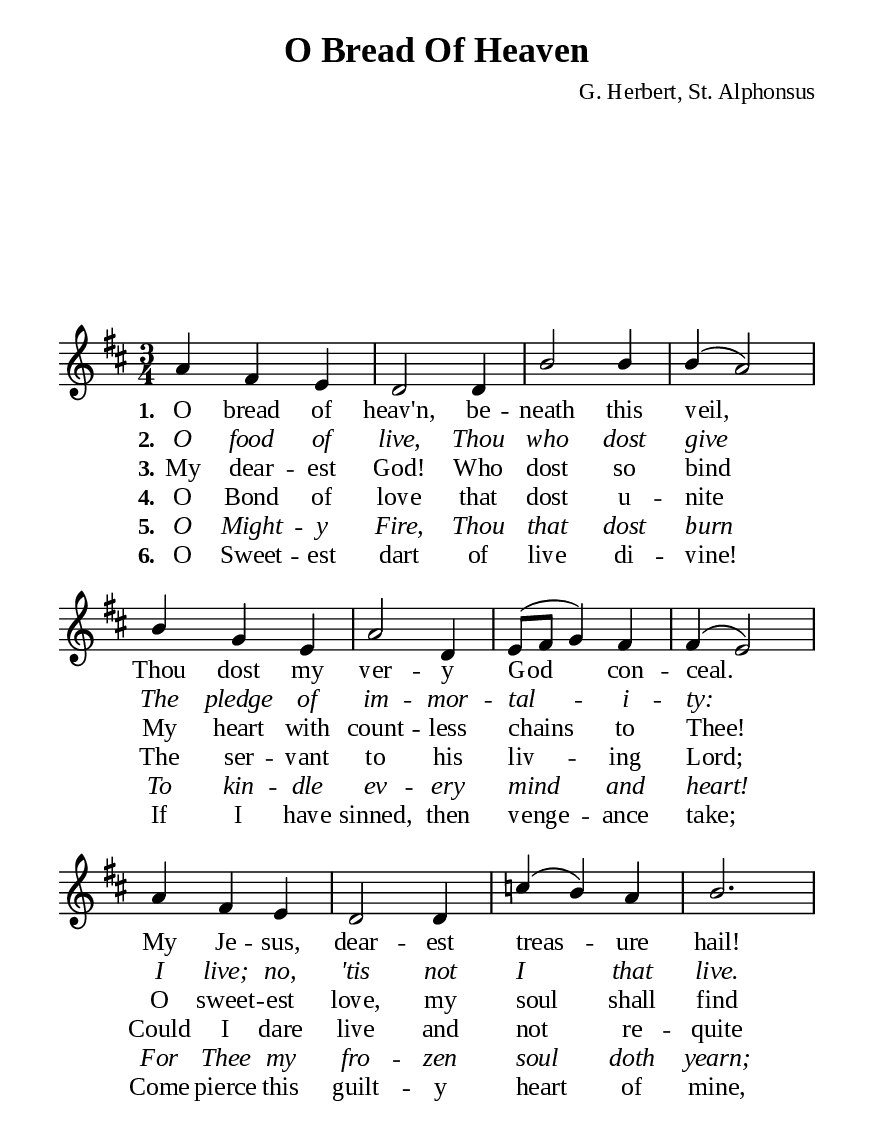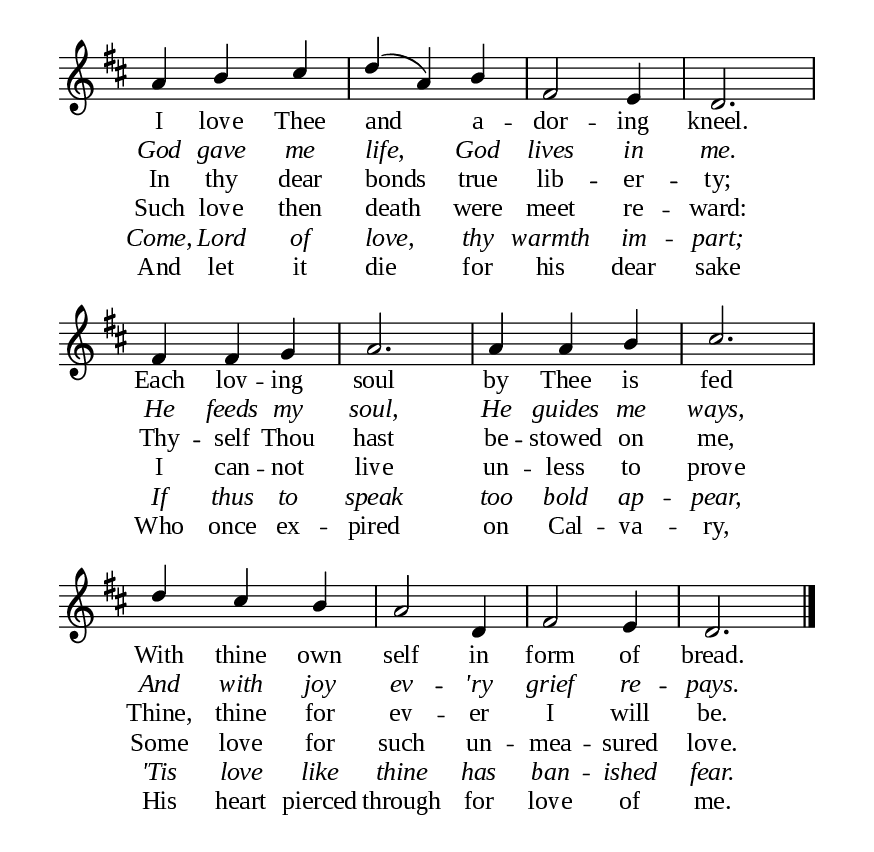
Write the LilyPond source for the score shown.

\version "2.18.2"

\header {
  title = "O Bread Of Heaven"
  composer = "G. Herbert, St. Alphonsus"
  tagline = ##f
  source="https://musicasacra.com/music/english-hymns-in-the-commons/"
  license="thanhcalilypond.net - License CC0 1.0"
}

global= {
  \key d \major
  \time 3/4
  \override Score.BarNumber.break-visibility = ##(#f #f #f)
  \override Lyrics.LyricSpace.minimum-distance = #3.0
}

\paper {
  #(set-paper-size "a5")
  top-margin = 5\mm
  bottom-margin = 10\mm
  left-margin = 10\mm
  right-margin = 10\mm
  indent = #0
  #(define fonts
	 (make-pango-font-tree "Liberation Serif"
	 		       "Liberation Serif"
			       "Liberation Serif"
			       (/ 20 20)))
  system-system-spacing = #'((basic-distance . 3) (padding . 3))
  print-page-number = #f
}

printItalic = \with {
  \override LyricText.font-shape = #'italic
}

% Verse music
musicVerseSoprano = \relative c'' {
  %{	01	%} a4 fis e |
  %{	02	%} d2 d4 |
  %{	03	%} b'2 b4 |
  %{	04	%} b (a2) |
  %{	05	%} b4 g e |
  %{	06	%} a2 d,4 |
  %{	07	%} e8 (fis g4) fis |
  %{	08	%} fis (e2) |
  %{	09	%} a4 fis e |
  %{	10	%} d2 d4 |
  %{	11	%} c'! (b) a |
  %{	12	%} b2. |
  %{	13	%} a4 b cis |
  %{	14	%} d (a) b |
  %{	15	%} fis2 e4 |
  %{	16	%} d2. |
  %{	17	%} fis4 fis g |
  %{	18	%} a2. |
  %{	19	%} a4 a b |
  %{	20	%} cis2. |
  %{	21	%} d4 cis b |
  %{	22	%} a2 d,4 |
  %{	23	%} fis2 e4 |
  %{	24	%} d2. \bar "|."
}

% Verse lyrics
verseOne = \lyricmode {
  \set stanza = #"1."
  O bread of heav'n, be -- neath this veil,
  Thou dost my ver -- y God con -- ceal.
  My Je -- sus, dear -- est treas -- ure hail!
  I love Thee and a -- dor -- ing kneel.
  Each lov -- ing soul by Thee is fed
  With thine own self in form of bread.
}

verseTwo = \lyricmode {
  \set stanza = #"2."
  O food of live, Thou who dost give
  The pledge of im -- mor -- tal -- i -- ty:
  I live; no, 'tis not I that live.
  God gave me life, God lives in me.
  He feeds my soul, He guides me ways,
  And with joy ev -- 'ry grief re -- pays.
}

verseThree = \lyricmode {
  \set stanza = #"3."
  My dear -- est God! Who dost so bind
  My heart with count -- less chains to Thee!
  O sweet -- est love, my soul shall find
  In thy dear bonds true lib -- er -- ty;
  Thy -- self Thou hast be -- stowed on me,
  Thine, thine for ev -- er I will be.
}

verseFour = \lyricmode {
  \set stanza = #"4."
  O Bond of love that dost u -- nite
  The ser -- vant to his liv -- ing Lord;
  Could I dare live and not re -- quite
  Such love then death were meet re -- ward:
  I can -- not live un -- less to prove
  Some love for such un -- mea -- sured love.
}

verseFive = \lyricmode {
  \set stanza = #"5."
  O Might -- y Fire, Thou that dost burn
  To kin -- dle ev -- ery mind and heart!
  For Thee my fro -- zen soul doth yearn;
  Come, Lord of love, thy warmth im -- part;
  If thus to speak too bold ap -- pear,
  'Tis love like thine has ban -- ished fear.
}

verseSix = \lyricmode {
  \set stanza = #"6."
  O Sweet -- est dart of live di -- vine!
  If I have sinned, then venge -- ance take;
  Come pierce this guilt -- y heart of mine,
  And let it die for his dear sake
  Who once ex -- pired on Cal -- va -- ry,
  His heart pierced through for love of me.
}

verseSeven = \lyricmode {
  \set stanza = #"7."
  Be -- loved Lord, in heaven a -- bove
  There, Je -- sus, Thou a -- wait -- est me,
  To gaze on Thee with and -- less love;
  Yes, thus I hope, thus shall it be:
  For how can He de -- ny me heaven,
  Who here on earth him -- self hath giv -- en?
}

% Layout
\score {
    \new ChoirStaff <<
      \new Staff <<
        \clef "treble"
        \new Voice = "sopranos" { \global \stemUp \slurUp \musicVerseSoprano }
      >>
      \new Lyrics \lyricsto sopranos \verseOne
      \new Lyrics \printItalic \lyricsto sopranos \verseTwo
      \new Lyrics \lyricsto sopranos \verseThree
      \new Lyrics \lyricsto sopranos \verseFour
      \new Lyrics \printItalic \lyricsto sopranos \verseFive
      \new Lyrics \lyricsto sopranos \verseSix
    >>
}
